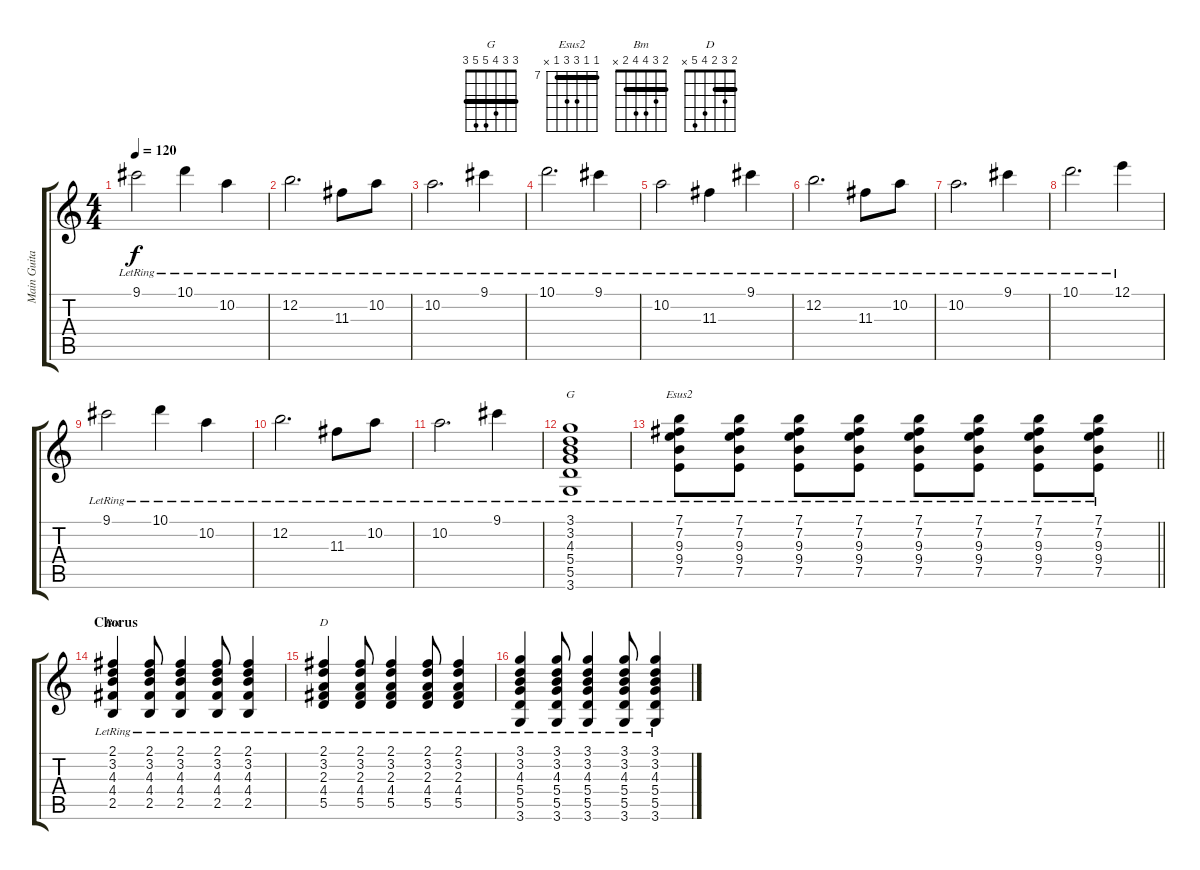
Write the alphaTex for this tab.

\track ("Main Guitar" "Main Guita") {instrument acousticguitarnylon}
\staff {score tabs}
\tuning (E4 B3 G3 D3 A2 E2) {hide}
\chord ("G" 3 3 4 5 5 3) {barre 3}
\chord ("Esus2" 7 7 9 9 7 x) {firstfret 7 barre 7}
\chord ("Bm" 2 3 4 4 2 x) {barre 2}
\chord ("D" 2 3 2 4 5 x) {barre 2}
\ts (4 4)
\tempo 120
\clef g2
\ks c
9.1{lr}.2{dy f} 10.1{lr}.4 10.2{lr}.4 |
12.2{lr}.2{d} 11.3{lr}.8 10.2{lr}.8 |
10.2{lr}.2{d} 9.1{lr}.4 |
10.1{lr}.2{d} 9.1{lr}.4 |
10.2{lr}.2 11.3{lr}.4 9.1{lr}.4 |
12.2{lr}.2{d} 11.3{lr}.8 10.2{lr}.8 |
10.2{lr}.2{d} 9.1{lr}.4 |
10.1{lr}.2{d} 12.1{lr}.4 |
9.1{lr}.2 10.1{lr}.4 10.2{lr}.4 |
12.2{lr}.2{d} 11.3{lr}.8 10.2{lr}.8 |
10.2{lr}.2{d} 9.1{lr}.4 |
(3.1{lr} 3.2 4.3 5.4 5.5 3.6).1{ch "G"} |
\barLineRight lightlight
(7.1{lr} 7.2{lr} 9.3{lr} 9.4{lr} 7.5{lr}).8{ch "Esus2"} (7.1{lr} 7.2{lr} 9.3{lr} 9.4{lr} 7.5{lr}).8 (7.1{lr} 7.2{lr} 9.3{lr} 9.4{lr} 7.5{lr}).8 (7.1{lr} 7.2{lr} 9.3{lr} 9.4{lr} 7.5{lr}).8 (7.1{lr} 7.2{lr} 9.3{lr} 9.4{lr} 7.5{lr}).8 (7.1{lr} 7.2{lr} 9.3{lr} 9.4{lr} 7.5{lr}).8 (7.1{lr} 7.2{lr} 9.3{lr} 9.4{lr} 7.5{lr}).8 (7.1{lr} 7.2{lr} 9.3{lr} 9.4{lr} 7.5{lr}).8 |
\section ("" "Chorus")
(2.1{lr} 3.2{lr} 4.3{lr} 4.4{lr} 2.5{lr}).4{ch "Bm"} (2.1{lr} 3.2{lr} 4.3{lr} 4.4{lr} 2.5{lr}).8 (2.1{lr} 3.2{lr} 4.3{lr} 4.4{lr} 2.5{lr}).4 (2.1{lr} 3.2{lr} 4.3{lr} 4.4{lr} 2.5{lr}).8 (2.1{lr} 3.2{lr} 4.3{lr} 4.4{lr} 2.5{lr}).4 |
(2.1{lr} 3.2{lr} 2.3{lr} 4.4{lr} 5.5{lr}).4{ch "D"} (2.1{lr} 3.2{lr} 2.3{lr} 4.4{lr} 5.5{lr}).8 (2.1{lr} 3.2{lr} 2.3{lr} 4.4{lr} 5.5{lr}).4 (2.1{lr} 3.2{lr} 2.3{lr} 4.4{lr} 5.5{lr}).8 (2.1{lr} 3.2{lr} 2.3{lr} 4.4{lr} 5.5{lr}).4 |
(3.1{lr} 3.2{lr} 4.3{lr} 5.4{lr} 5.5{lr} 3.6{lr}).4 (3.1{lr} 3.2{lr} 4.3{lr} 5.4{lr} 5.5{lr} 3.6{lr}).8 (3.1{lr} 3.2{lr} 4.3{lr} 5.4{lr} 5.5{lr} 3.6{lr}).4 (3.1{lr} 3.2{lr} 4.3{lr} 5.4{lr} 5.5{lr} 3.6{lr}).8 (3.1{lr} 3.2{lr} 4.3{lr} 5.4{lr} 5.5{lr} 3.6{lr}).4
